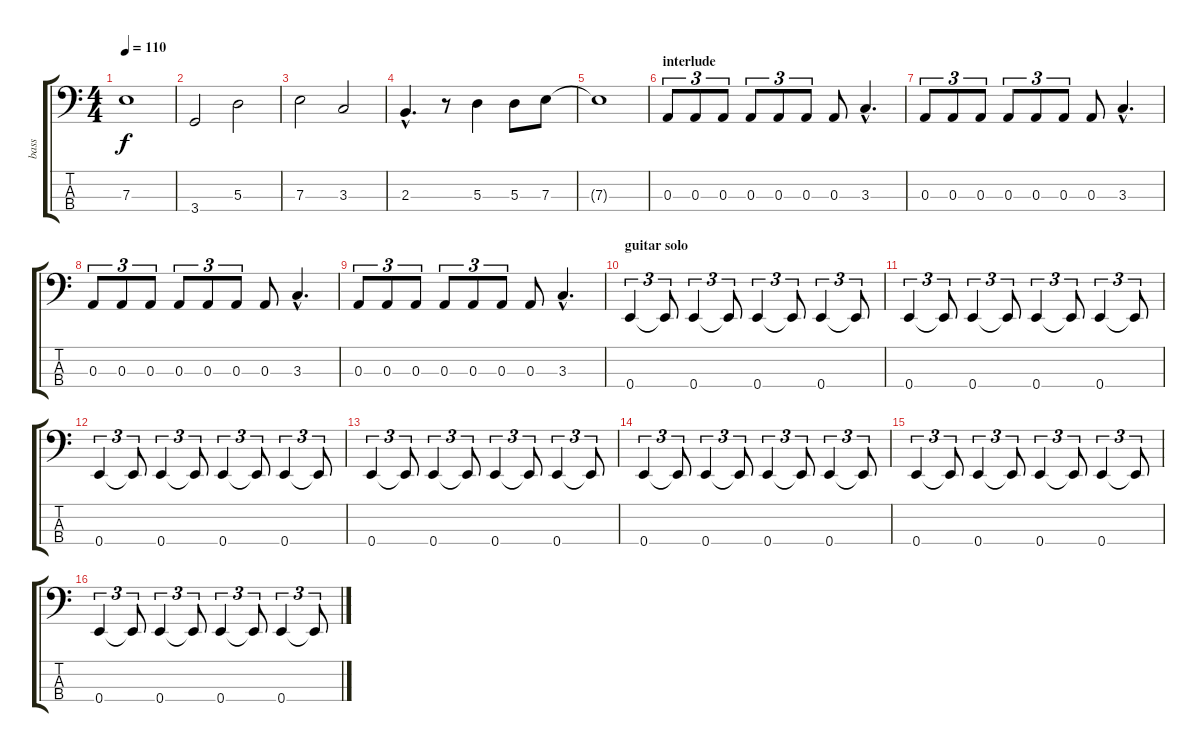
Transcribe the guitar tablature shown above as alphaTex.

\track ("bass" "bass") {instrument electricbassfinger}
\staff {score tabs}
\tuning (G2 D2 A1 E1) {hide}
\ts (4 4)
\tempo 110
\clef f4
\ks c
7.3.1{dy f} |
3.4.2 5.3.2 |
7.3.2 3.3.2 |
2.3{hac}.4{d} r.8 5.3.4 5.3.8 7.3.8 |
7.3{t}.1 |
\section ("" "interlude")
0.3.8{tu (3 2)} 0.3.8{tu (3 2)} 0.3.8{tu (3 2)} 0.3.8{tu (3 2)} 0.3.8{tu (3 2)} 0.3.8{tu (3 2)} 0.3.8 3.3{hac}.4{d} |
0.3.8{tu (3 2)} 0.3.8{tu (3 2)} 0.3.8{tu (3 2)} 0.3.8{tu (3 2)} 0.3.8{tu (3 2)} 0.3.8{tu (3 2)} 0.3.8 3.3{hac}.4{d} |
0.3.8{tu (3 2)} 0.3.8{tu (3 2)} 0.3.8{tu (3 2)} 0.3.8{tu (3 2)} 0.3.8{tu (3 2)} 0.3.8{tu (3 2)} 0.3.8 3.3{hac}.4{d} |
0.3.8{tu (3 2)} 0.3.8{tu (3 2)} 0.3.8{tu (3 2)} 0.3.8{tu (3 2)} 0.3.8{tu (3 2)} 0.3.8{tu (3 2)} 0.3.8 3.3{hac}.4{d} |
\section ("" "guitar solo")
0.4.4{tu (3 2)} 0.4{t}.8{tu (3 2)} 0.4.4{tu (3 2)} 0.4{t}.8{tu (3 2)} 0.4.4{tu (3 2)} 0.4{t}.8{tu (3 2)} 0.4.4{tu (3 2)} 0.4{t}.8{tu (3 2)} |
0.4.4{tu (3 2)} 0.4{t}.8{tu (3 2)} 0.4.4{tu (3 2)} 0.4{t}.8{tu (3 2)} 0.4.4{tu (3 2)} 0.4{t}.8{tu (3 2)} 0.4.4{tu (3 2)} 0.4{t}.8{tu (3 2)} |
0.4.4{tu (3 2)} 0.4{t}.8{tu (3 2)} 0.4.4{tu (3 2)} 0.4{t}.8{tu (3 2)} 0.4.4{tu (3 2)} 0.4{t}.8{tu (3 2)} 0.4.4{tu (3 2)} 0.4{t}.8{tu (3 2)} |
0.4.4{tu (3 2)} 0.4{t}.8{tu (3 2)} 0.4.4{tu (3 2)} 0.4{t}.8{tu (3 2)} 0.4.4{tu (3 2)} 0.4{t}.8{tu (3 2)} 0.4.4{tu (3 2)} 0.4{t}.8{tu (3 2)} |
0.4.4{tu (3 2)} 0.4{t}.8{tu (3 2)} 0.4.4{tu (3 2)} 0.4{t}.8{tu (3 2)} 0.4.4{tu (3 2)} 0.4{t}.8{tu (3 2)} 0.4.4{tu (3 2)} 0.4{t}.8{tu (3 2)} |
0.4.4{tu (3 2)} 0.4{t}.8{tu (3 2)} 0.4.4{tu (3 2)} 0.4{t}.8{tu (3 2)} 0.4.4{tu (3 2)} 0.4{t}.8{tu (3 2)} 0.4.4{tu (3 2)} 0.4{t}.8{tu (3 2)} |
0.4.4{tu (3 2)} 0.4{t}.8{tu (3 2)} 0.4.4{tu (3 2)} 0.4{t}.8{tu (3 2)} 0.4.4{tu (3 2)} 0.4{t}.8{tu (3 2)} 0.4.4{tu (3 2)} 0.4{t}.8{tu (3 2)}
